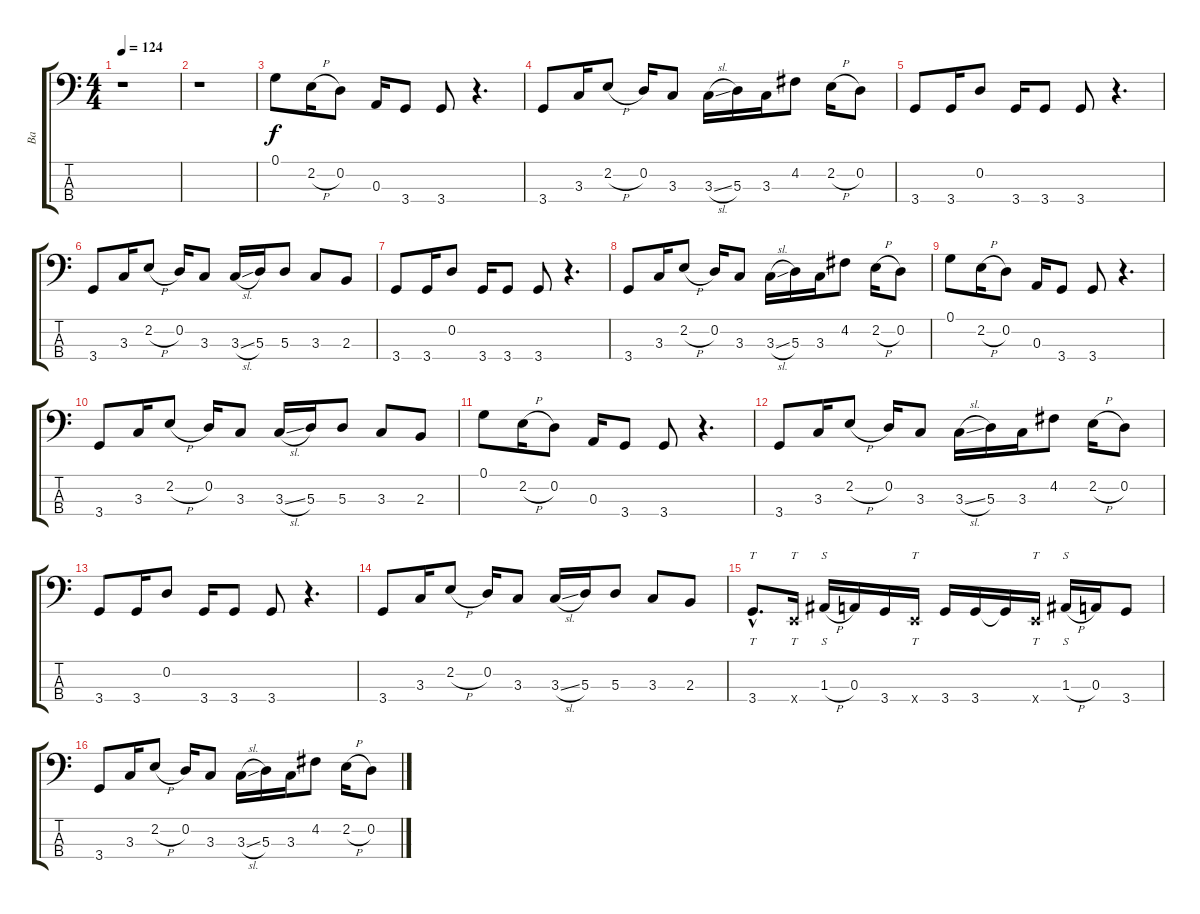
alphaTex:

\track ("Ba" "Ba") {instrument electricbassfinger}
\staff {score tabs}
\tuning (G2 D2 A1 E1) {hide}
\ts (4 4)
\tempo 124
\clef f4
\ks c
r.1{dy f volume 16 instrument electricbassfinger} |
r.1 |
0.1.8 2.2{h}.16 0.2.8 0.3.16 3.4.8 3.4.8 r.4{d} |
3.4.8 3.3.16 2.2{h}.8 0.2.16 3.3.8 3.3{sl}.16 5.3.16 3.3.16 4.2.8 2.2{h}.16 0.2.8 |
3.4.8 3.4.16 0.2.8 3.4.16 3.4.8 3.4.8 r.4{d} |
3.4.8 3.3.16 2.2{h}.8 0.2.16 3.3.8 3.3{sl}.16 5.3.16 5.3.8 3.3.8 2.3.8 |
3.4.8 3.4.16 0.2.8 3.4.16 3.4.8 3.4.8 r.4{d} |
3.4.8 3.3.16 2.2{h}.8 0.2.16 3.3.8 3.3{sl}.16 5.3.16 3.3.16 4.2.8 2.2{h}.16 0.2.8 |
0.1.8 2.2{h}.16 0.2.8 0.3.16 3.4.8 3.4.8 r.4{d} |
3.4.8 3.3.16 2.2{h}.8 0.2.16 3.3.8 3.3{sl}.16 5.3.16 5.3.8 3.3.8 2.3.8 |
0.1.8 2.2{h}.16 0.2.8 0.3.16 3.4.8 3.4.8 r.4{d} |
3.4.8 3.3.16 2.2{h}.8 0.2.16 3.3.8 3.3{sl}.16 5.3.16 3.3.16 4.2.8 2.2{h}.16 0.2.8 |
3.4.8 3.4.16 0.2.8 3.4.16 3.4.8 3.4.8 r.4{d} |
3.4.8 3.3.16 2.2{h}.8 0.2.16 3.3.8 3.3{sl}.16 5.3.16 5.3.8 3.3.8 2.3.8 |
3.4{hac}.8{tt d} 0.4{x}.16{tt} 1.3{h}.16{s} 0.3.16 3.4.16 0.4{x}.16{tt} 3.4.16 3.4.16 3.4{t}.16 0.4{x}.16{tt} 1.3{h}.16{s} 0.3.16 3.4.8 |
3.4.8 3.3.16 2.2{h}.8 0.2.16 3.3.8 3.3{sl}.16 5.3.16 3.3.16 4.2.8 2.2{h}.16 0.2.8
